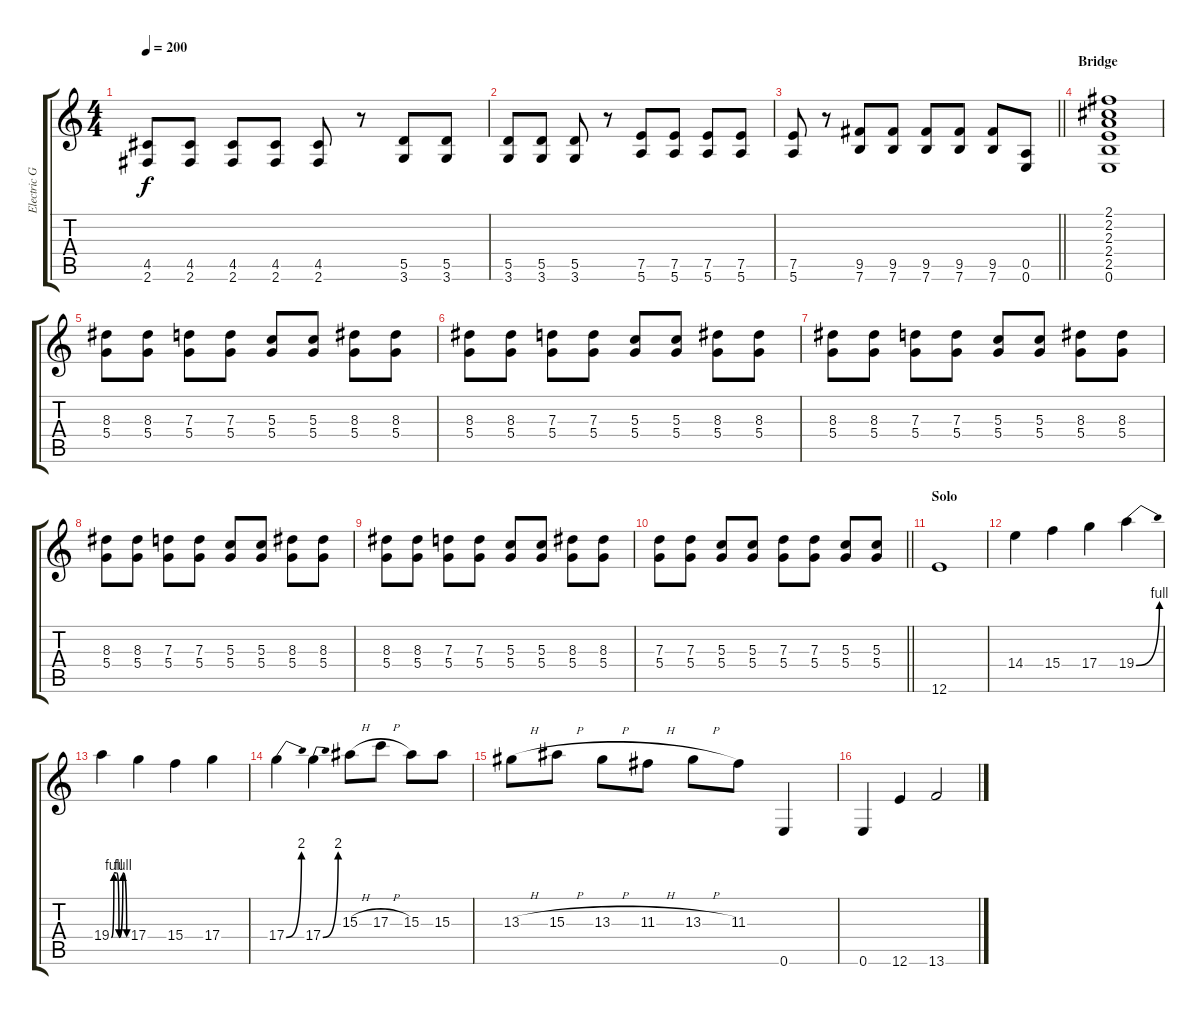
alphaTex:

\track ("Electric Guitar 1" "Electric G") {instrument distortionguitar}
\staff {score tabs}
\tuning (E4 B3 G3 D3 A2 E2) {hide}
\ts (4 4)
\tempo 200
\clef g2
\ks c
(4.5 2.6).8{dy f} (4.5 2.6).8 (4.5 2.6).8 (4.5 2.6).8 (4.5 2.6).8 r.8 (5.5 3.6).8 (5.5 3.6).8 |
(5.5 3.6).8 (5.5 3.6).8 (5.5 3.6).8 r.8 (7.5 5.6).8 (7.5 5.6).8 (7.5 5.6).8 (7.5 5.6).8 |
\barLineRight lightlight
(7.5 5.6).8 r.8 (9.5 7.6).8 (9.5 7.6).8 (9.5 7.6).8 (9.5 7.6).8 (9.5 7.6).8 (0.5 0.6).8 |
\section ("" "Bridge")
(2.1 2.2 2.3 2.4 2.5 0.6).1 |
(8.3 5.4).8 (8.3 5.4).8 (7.3 5.4).8 (7.3 5.4).8 (5.3 5.4).8 (5.3 5.4).8 (8.3 5.4).8 (8.3 5.4).8 |
(8.3 5.4).8 (8.3 5.4).8 (7.3 5.4).8 (7.3 5.4).8 (5.3 5.4).8 (5.3 5.4).8 (8.3 5.4).8 (8.3 5.4).8 |
(8.3 5.4).8 (8.3 5.4).8 (7.3 5.4).8 (7.3 5.4).8 (5.3 5.4).8 (5.3 5.4).8 (8.3 5.4).8 (8.3 5.4).8 |
(8.3 5.4).8 (8.3 5.4).8 (7.3 5.4).8 (7.3 5.4).8 (5.3 5.4).8 (5.3 5.4).8 (8.3 5.4).8 (8.3 5.4).8 |
(8.3 5.4).8 (8.3 5.4).8 (7.3 5.4).8 (7.3 5.4).8 (5.3 5.4).8 (5.3 5.4).8 (8.3 5.4).8 (8.3 5.4).8 |
\barLineRight lightlight
(7.3 5.4).8 (7.3 5.4).8 (5.3 5.4).8 (5.3 5.4).8 (7.3 5.4).8 (7.3 5.4).8 (5.3 5.4).8 (5.3 5.4).8 |
\section ("" "Solo")
12.6.1 |
14.4.4 15.4.4 17.4.4 19.4{be (bend 0 0 60 4)}.4 |
19.4{be (custom 0 0 10 4 20 4 30 0 45 4 60 0)}.4 17.4.4 15.4.4 17.4.4 |
17.4{be (bend 0 0 60 8)}.4 17.4{be (bend 0 0 60 8)}.4 15.3{h}.8 17.3{h}.8 15.3.8 15.3.8 |
13.3{h}.8 15.3{h}.8 13.3{h}.8 11.3{h}.8 13.3{h}.8 11.3.8 0.6.4 |
0.6.4 12.6.4 13.6.2
